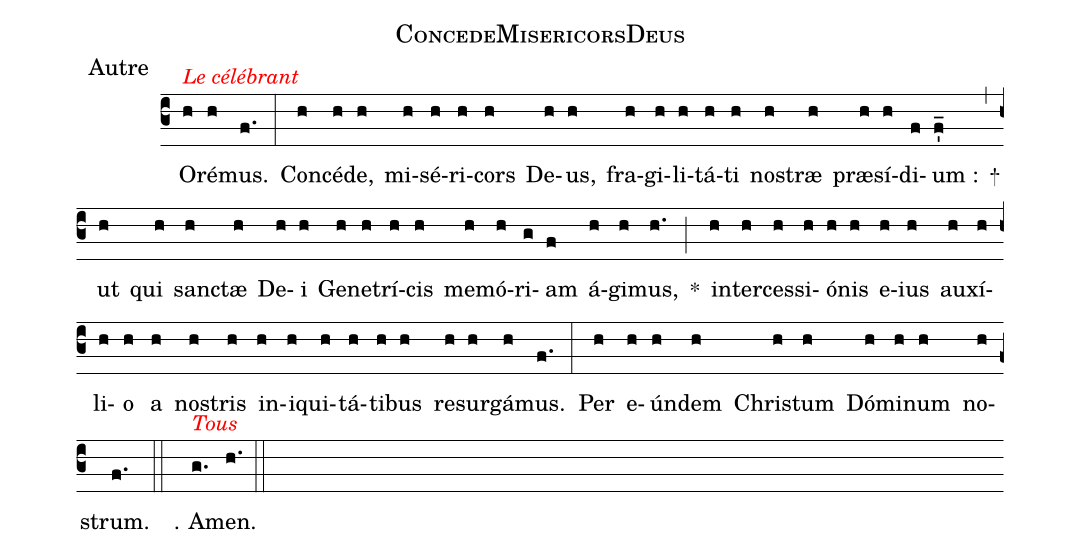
name:ConcedeMisericorsDeus;
office-part:Autre;
%%
(c3) <alt>\rubrica{Le célébrant}</alt>
O(h)ré(h)mus.(f.) (:)

Con(h)cé(h)de,(h) mi(h)sé(h)ri(h)cors(h) De(h)us,(h) fra(h)gi(h)li(h)tá(h)ti(h) no(h)stræ(h) præ(h)sí(h)di(f)um :(f'_) +(,)
ut(h) qui(h) san(h)ctæ(h) De(h)i(h) Ge(h)ne(h)trí(h)cis(h) me(h)mó(h)ri(g)am(f) á(h)gi(h)mus,(h.) *(;)
in(h)ter(h)ces(h)si(h)ó(h)nis(h) e(h)ius(h) au(h)xí(h)li(h)o(h) a(h) no(h)stris(h) in(h)i(h)qui(h)tá(h)ti(h)bus(h) re(h)sur(h)gá(h)mus.(f.) (:)

Per(h) e(h)ún(h)dem(h) Chri(h)stum(h) Dó(h)mi(h)num(h) no(h)strum.(f.) (::)

<alt>\rubrica{Tous}</alt>
℟. {A}(g.)men.(h.) (::)
